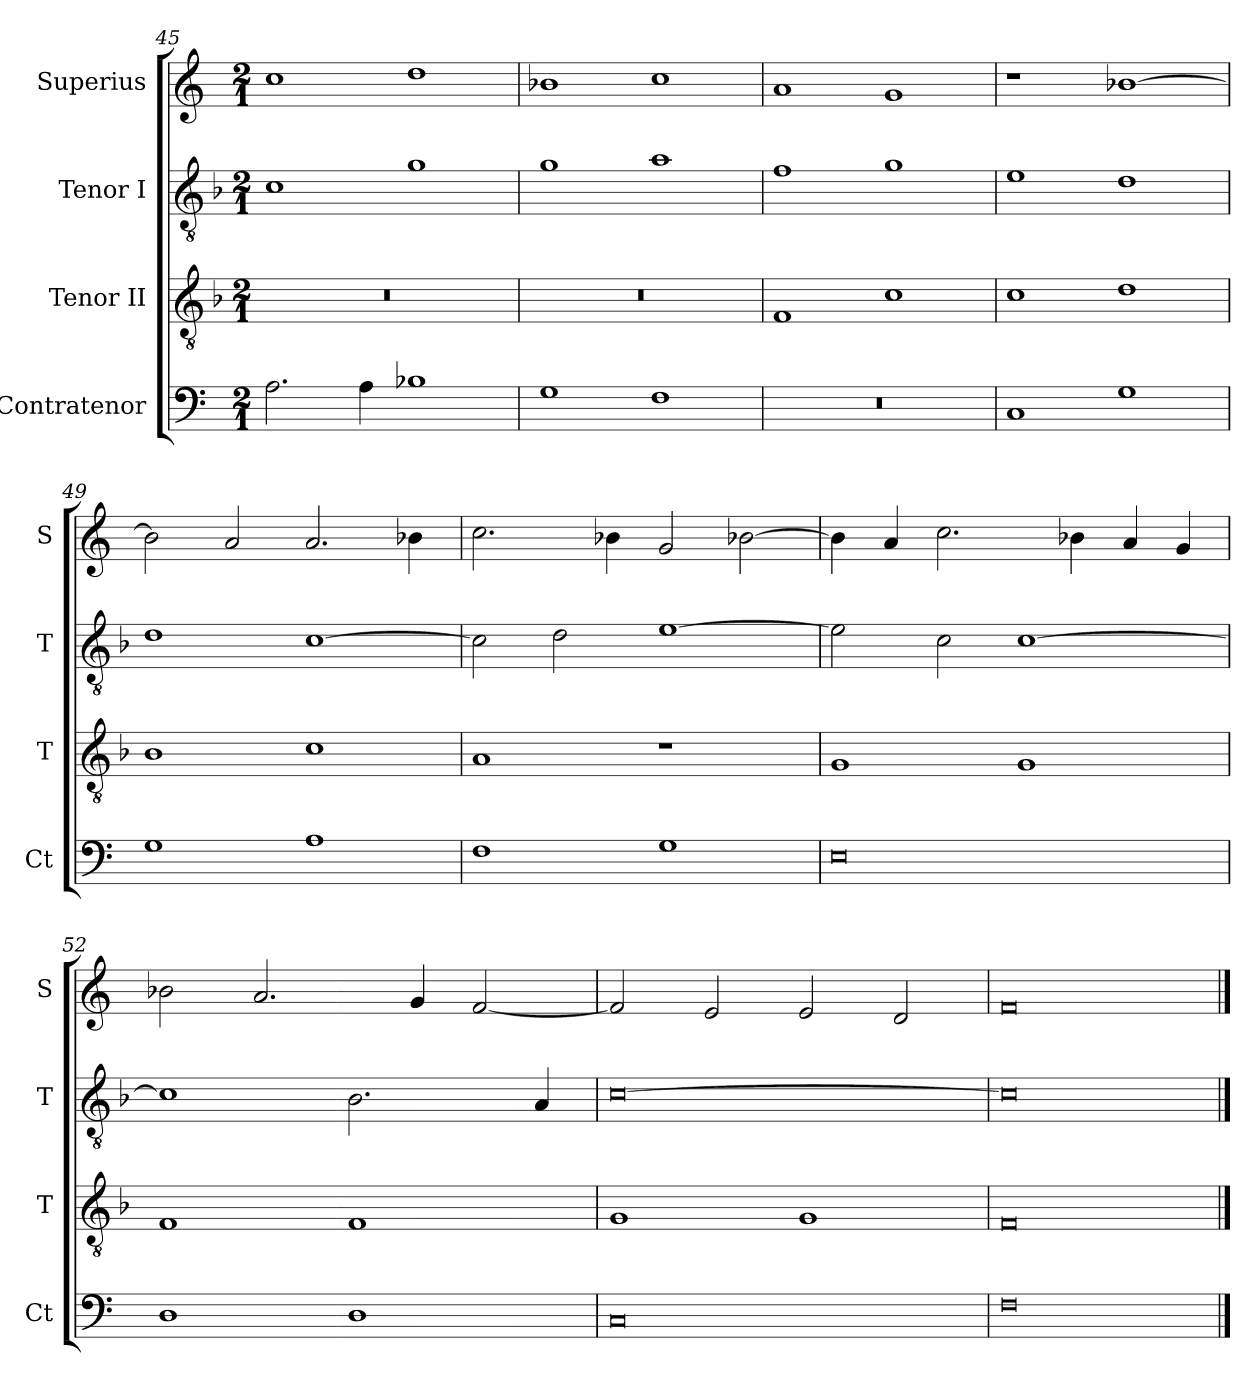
**kern	**kern	**kern	**kern
*part4	*part3	*part2	*part1
*staff4	*staff3	*staff2	*staff1
*I"Contratenor	*I"Tenor II	*I"Tenor I	*I"Superius
*I'Ct	*I'T	*I'T	*I'S
*clefF4	*clefGv2	*clefGv2	*clefG2
*k[]	*k[b-]	*k[b-]	*k[]
*M2/1	*M2/1	*M2/1	*M2/1
=45	=45	=45	=45
2.A\	0r	1c	1cc
4A\	.	.	.
1B-X	.	1g	1dd
=46	=46	=46	=46
1G	0r	1g	1b-X
1F	.	1a	1cc
=47	=47	=47	=47
0r	1F	1f	1a
.	1c	1g	1g
=48	=48	=48	=48
1C	1c	1e	1r
1G	1d	1d	[1b-X
=49	=49	=49	=49
1G	1B-	1d	2b-\]
.	.	.	2a/
1A	1c	[1c	2.a/
.	.	.	4b-X\
=50	=50	=50	=50
1F	1A	2c\]	2.cc\
.	.	2d\	.
.	.	.	4b-X\
1G	1r	[1e	2g/
.	.	.	[2b-X\
=51	=51	=51	=51
0E	1G	2e\]	4b-\]
.	.	.	4a/
.	.	2c\	2.cc\
.	1G	[1c	.
.	.	.	4b-X\
.	.	.	4a/
.	.	.	4g/
=52	=52	=52	=52
1D	1F	1c]	2b-X\
.	.	.	2.a/
1D	1F	2.B-\	.
.	.	.	4g/
.	.	.	[2f/
.	.	4A/	.
=53	=53	=53	=53
0C	1G	[0c	2f/]
.	.	.	2e/
.	1G	.	2e/
.	.	.	2d/
=54	=54	=54	=54
0F	0F	0c]	0f
==	==	==	==
*-	*-	*-	*-
